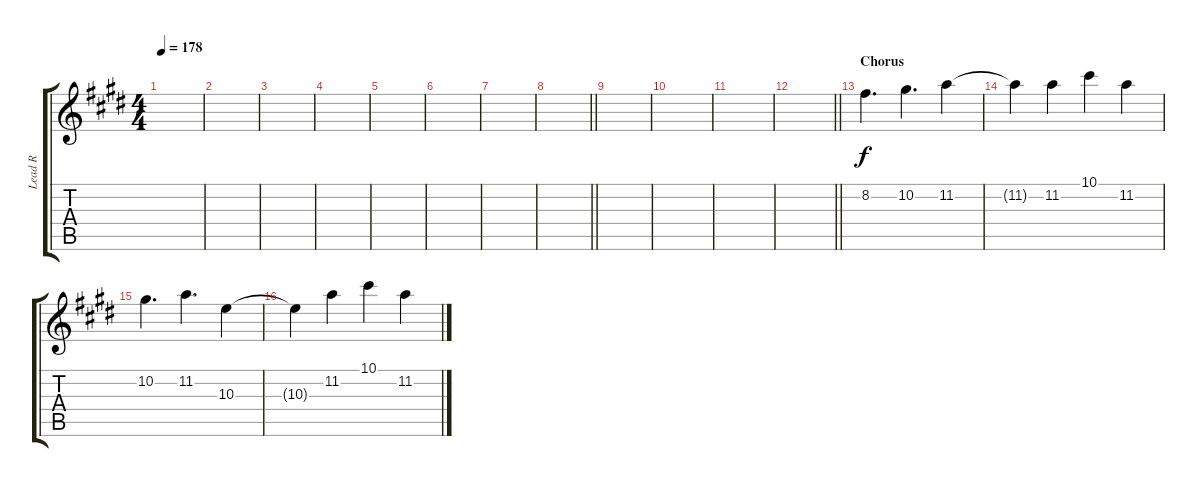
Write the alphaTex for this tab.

\track ("Lead R" "Lead R") {instrument distortionguitar}
\staff {score tabs}
\tuning (Eb4 Bb3 Gb3 Db3 Ab2 Db2) {hide}
\ts (4 4)
\tempo 178
\clef g2
\ks e
|
|
|
|
|
|
|
\barLineRight lightlight
|
|
|
|
\barLineRight lightlight
|
\section ("" "Chorus")
8.2.4{d volume 13 balance 12} 10.2.4{d} 11.2.4 |
11.2{t}.4 11.2.4 10.1.4 11.2.4 |
10.2.4{d} 11.2.4{d} 10.3.4 |
10.3{t}.4 11.2.4 10.1.4 11.2.4
